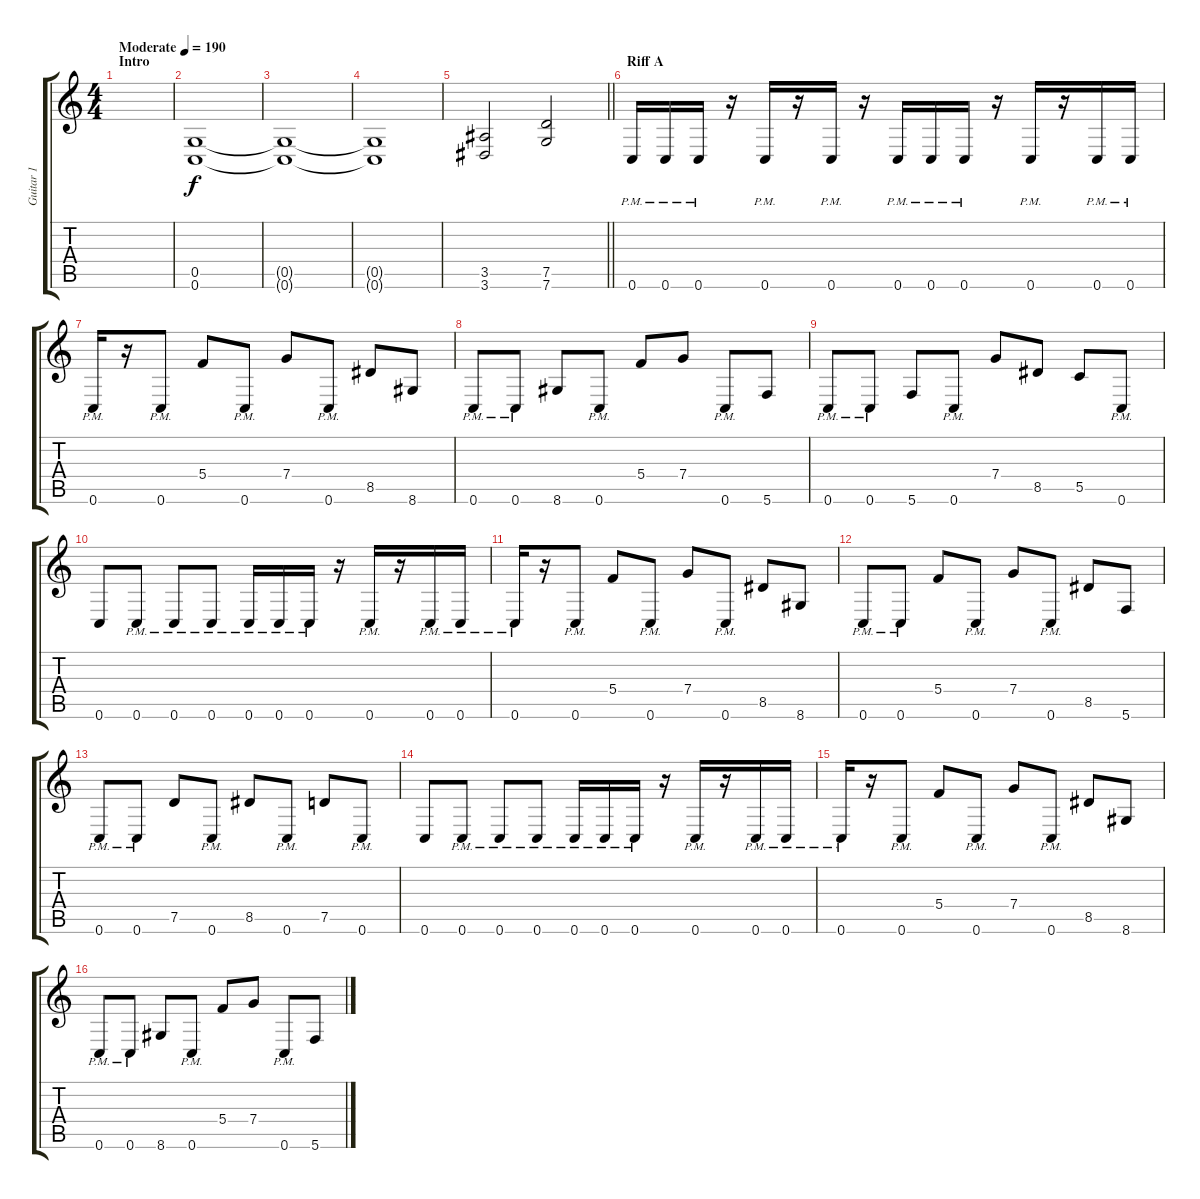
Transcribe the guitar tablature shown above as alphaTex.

\track ("Guitar 1" "Guitar 1") {instrument distortionguitar}
\staff {score tabs}
\tuning (D4 A3 F3 C3 G2 C2) {hide}
\ts (4 4)
\section ("" "Intro")
\tempo (190 "Moderate")
\clef g2
\ks c
|
(0.5 0.6).1 |
(0.5{t} 0.6{t}).1 |
(0.5{t} 0.6{t}).1 |
\barLineRight lightlight
(3.5 3.6).2 (7.5 7.6).2 |
\section ("" "Riff A")
0.6{pm}.16 0.6{pm}.16 0.6{pm}.16 r.16 0.6{pm}.16 r.16 0.6{pm}.16 r.16 0.6{pm}.16 0.6{pm}.16 0.6{pm}.16 r.16 0.6{pm}.16 r.16 0.6{pm}.16 0.6{pm}.16 |
0.6{pm}.16 r.16 0.6{pm}.8 5.4.8 0.6{pm}.8 7.4.8 0.6{pm}.8 8.5.8 8.6.8 |
0.6{pm}.8 0.6{pm}.8 8.6.8 0.6{pm}.8 5.4.8 7.4.8 0.6{pm}.8 5.6.8 |
0.6{pm}.8 0.6{pm}.8 5.6.8 0.6{pm}.8 7.4.8 8.5.8 5.5.8 0.6{pm}.8 |
0.6.8 0.6{pm}.8 0.6{pm}.8 0.6{pm}.8 0.6{pm}.16 0.6{pm}.16 0.6{pm}.16 r.16 0.6{pm}.16 r.16 0.6{pm}.16 0.6{pm}.16 |
0.6{pm}.16 r.16 0.6{pm}.8 5.4.8 0.6{pm}.8 7.4.8 0.6{pm}.8 8.5.8 8.6.8 |
0.6{pm}.8 0.6{pm}.8 5.4.8 0.6{pm}.8 7.4.8 0.6{pm}.8 8.5.8 5.6.8 |
0.6{pm}.8 0.6{pm}.8 7.5.8 0.6{pm}.8 8.5.8 0.6{pm}.8 7.5.8 0.6{pm}.8 |
0.6.8 0.6{pm}.8 0.6{pm}.8 0.6{pm}.8 0.6{pm}.16 0.6{pm}.16 0.6{pm}.16 r.16 0.6{pm}.16 r.16 0.6{pm}.16 0.6{pm}.16 |
0.6{pm}.16 r.16 0.6{pm}.8 5.4.8 0.6{pm}.8 7.4.8 0.6{pm}.8 8.5.8 8.6.8 |
0.6{pm}.8 0.6{pm}.8 8.6.8 0.6{pm}.8 5.4.8 7.4.8 0.6{pm}.8 5.6.8
